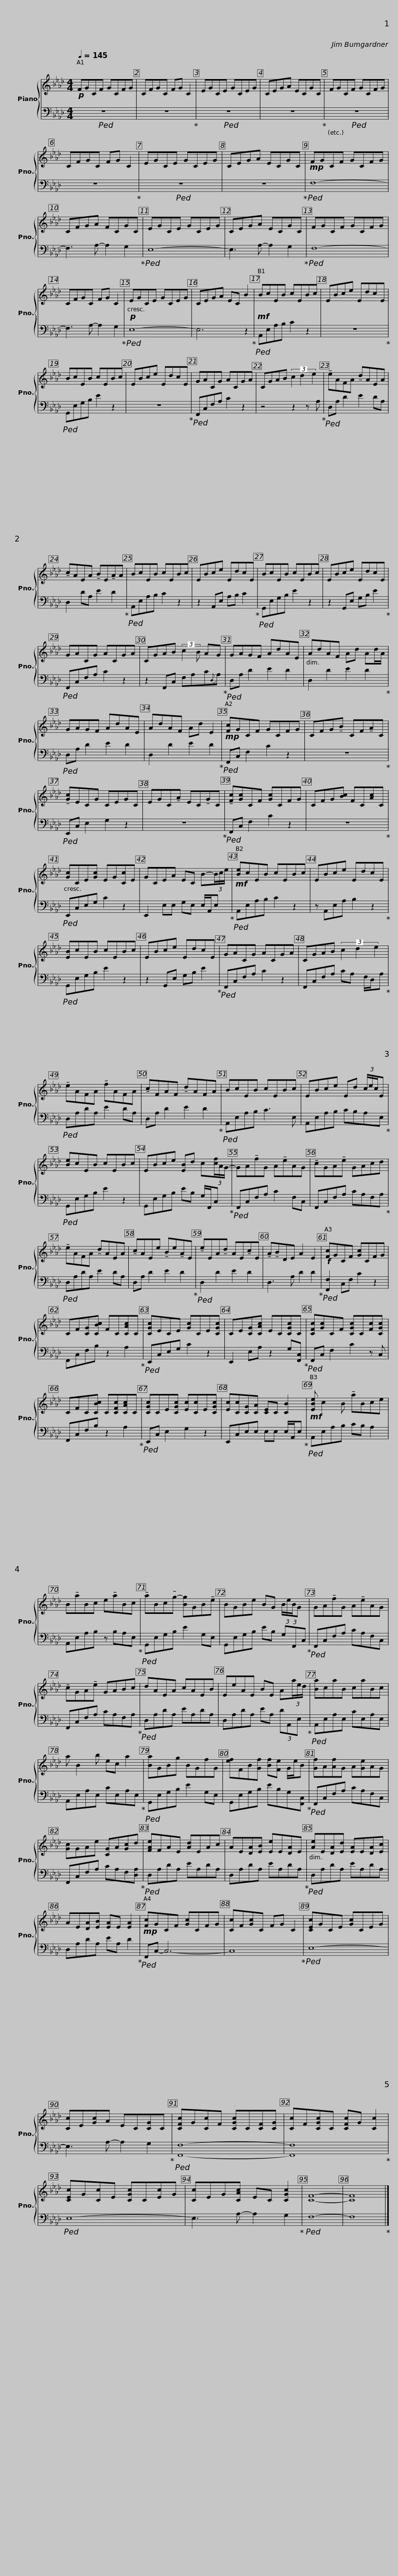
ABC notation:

X:1
%%score { 1 | 2 }
L:1/8
Q:1/4=145
M:4/4
I:linebreak $
K:Ab
V:1 treble
V:2 bass
V:1
!p! FGCF GCFG | CFGC FG C2 | EGCE GCEG | CEGA ECGC | FGCF GCFG |$ %5
 CFGC FG C2 | EGCE GCEG | CEGA ECGC |!mp! FGCF GCFG | CFGA FCGC |$ %10
 EGCE GCEG | CEGA ECGC | FGCF GCFG | CFGC FG C2 |!p! EGCE GCEG |$ %15
 CEGA EC B2 |!mf! BcEB cEBc | EBce EdcE | BcEB cEBc | EBce EdcE |$ %20
 GACG ACGA | CGAB (3c2 d2 e2 | !tenuto!eAFA !tenuto!dAEA | !tenuto!cAEA !tenuto!BE!tenuto!AA | BcEB cEBc |$ %25
 EBce EdcE | BcEB cEBc | EBce EdcE | GACG ACGA | CGAB (3:2:2c2 B AG |$ %30
 GAGF AdAE | AdAF Ad Ad/A/ | GAGF AdAE | AdAF Ad E2 |!mp! [Fc]GCF GCFG |$ %35
 CFG!tenuto!B CF!tenuto!AC | !tenuto![Gc]ECG CEGC | EGC!tenuto!A EC!tenuto!GC | !tenuto![Fc][Gc]CF [Gc]CFG | CFG[Bc] FC[Ac]C |$ %40
 [Gc]CE[Gc] EG[Cc]E | GCEA EC B-(3B/c/e/ |!mf! [Be]cEB cEBc | EBce EdcE | [EB]cEB cEBc |$ %45
 EBce EdcE | GACG ACGA | CGAB (3c2 d2 e2 | !tenuto!eAFA !tenuto!fAFA | !tenuto!cFAF !tenuto!dAFA |$ %50
 BcEB cEBc | EBce Ed (3c/e/c/E | [Be]cEB cEBc | EBce [EB]d c(3[cf]/A/G/- | GA!tenuto!fG A!tenuto!eAG |$ %55
 !tenuto!cGA!tenuto!e GAcd | !tenuto!eAFA !tenuto!dAEA | !tenuto!cAEe !tenuto!Be!tenuto!AE | !tenuto!eEA!tenuto!d AE!tenuto!cE | !tenuto!A!tenuto!BDE A2 E2 |$ %60
!f! [Fc]GCF [Gc]CFG | CF[CG][CBc] FC[CAc]C | [CGc]ECE [Gc]CE[CGc] | CE[CG][CAc] EC[CGc]C | [CFc][Gc]CF [CGc]C[Fc][CGc] |$ %65
 CFC[CBc] C[CFc][CAc]C | [CGc]CE[CGc] [Ec][Cc]E[CGc] | [Ec][Cc][CG][CA] [CE]C [CB]2 |!mf! [EBe] c2 B !tenuto!aBce |$ B!tenuto!aBc e!tenuto!aBc | %70
 !tenuto!aBc!tenuto!g- [Bg]GB!tenuto!e | BGBe BG (3B/e/B/G | GA!tenuto!fG A!tenuto!eAG | !tenuto!cGA!tenuto!e GABc |$ dAEA cAEB | %75
 EeAE BE A(3a/e/d/ | [Ba]caB caBc | a B2 b ec a2 | [Ba]GBg BGfG |$ [ef]FB[Gf] [Bf][Fe] G/e/B | %80
 [Gf]A[Af]G A[Ge]AG | [Gc]GAe [CG]A[Gc]d | [FAe]FAE [Ad]EAc | AE[DA][EB] [Ee]E[DA]E |$ [Ae]E[DA][Ed] [EA]E[DA][Ec] | %85
 AE[DA][EB] [EA]E [EA]2 |!mp! [Fc]GCF [Gc]CFG | [Cc]F[Gc]C FG C2 | [CEc]GCE [Gc]CEG |$ [Cc]E[Gc]A EC[CG]C | %90
 [CFc]G[Cc]F [CGc]C[CF][CG] | [Cc]F[CGc]C [CFc]G [Cc]2 | [CEc]G[Cc]E [CGc]C[Ec]G | [Cc]EG[CAc] EC [CGc]2 | [CF]8- |$ %95
 [CF]8 |] %96
V:2
!ped! z8 | z8!ped-up! |!ped! z8 | z8!ped-up! |!ped! z8 |$ %5
 z8!ped-up! |!ped! z8 | z8!ped-up! |!ped! F,8- | F,3 A,- A,2 G,2!ped-up! |$ %10
!ped! E,8- | E,3 A,- A,2 G,2!ped-up! |!ped! F,8- | F,3 A,- A,2 G,2!ped-up! |!ped! E,8- |$ %15
 E,6 z2!ped-up! |!ped! A,,E,A,B, C2 z2 | z8!ped-up! |!ped! G,,E,G,B, E2 z2 | z8!ped-up! |$ %20
!ped! F,,C,F,A, C2 z2 | z4 z2 z A,!ped-up! |!ped! D,A, D2 E2 DA, | D,2 DA, E2 D2!ped-up! |!ped! A,,E,A,B, C2 z2 |$ %25
 z2 A,,E, A,B, C2!ped-up! |!ped! G,,E,G,B, E2 z2 | z2 G,,E, G,B, E2!ped-up! |!ped! F,,C,F,A, C2 z2 | z2 F,,C, F,A,C{D,}A,!ped-up! |$ %30
!ped! D,A, D2 E2 D2 | D,2 D2 E2 D2!ped-up! |!ped! D,A, D2 E2 D2 | D,2 D2 E2 D2!ped-up! |!ped! F,,C, F,2 C2 z2 |$ %35
 z8!ped-up! |!ped! E,,C, E,2 G,2 z2 | z8!ped-up! |!ped! F,,C, F,2 C2 z2 | z8!ped-up! |$ %40
!ped! E,,C,E,G, C2 z2 | E,,2 E,E, G,E, E,/A,,/E,!ped-up! |!ped! A,,E,A,B, C2 z2 | z A,,E,A, B,2 z2!ped-up! |!ped! G,,E,G,B, E2 z2 |$ %45
 z2 G,,E, G,B, E2!ped-up! |!ped! F,,C,F,A, C2 z2 | F,,C,F,A, CA, F,/D,/A,!ped-up! |!ped! D,A,DA, E2 DA, | D,A, D2 E2 D2!ped-up! |$ %50
!ped! A,,E,A,B, C3 E, | A,,E,A,B, CB,A,E,!ped-up! |!ped! G,,E,G,B, E2 z2 | G,,E,G,B, EB, G,/F,,/C,!ped-up! |!ped! F,,C,F,A, C2 F,C, |$ %55
 F,,C,F,A, CA,F,A,!ped-up! |!ped! D,A,DA, E2 DA, | D,A, D2 E2 D2!ped-up! |!ped! D,2 D2 E2 D2 | D,3 A, D2 D2!ped-up! |$ %60
!ped! [F,,F,]2 C,F, C2 z2 | F,,C,F,B, z2 A,2!ped-up! |!ped! E,,C,E,G, C2 z2 | E,,2 E,A, z2 G,[F,,C,]!ped-up! |!ped! F,,C, F,2 C2 z C, |$ %65
 F,,C,F,B, z2 A,2!ped-up! |!ped! E,,C, E,2 G,2 z2 | E,,C,E,E, E,E, E,/A,,/E,!ped-up! |!ped! A,,E,A,B, CB, A,2 |$ A,,E,A,B, z B,A,E,!ped-up! | %70
!ped! G,,E,G,B, E2 G,E, | G,,E,G,B, EB, (3G,F,,C,!ped-up! |!ped! F,,C,F,A, CA,F,C, | F,,C,F,A, CA,F,A,!ped-up! |$!ped! D,A,DA, EA,DA, | %75
 D,A,DA, EA, (3DA,,E,!ped-up! |!ped! A,,E,A,E, CE,A,E, | A,,E,A,E, CE,A,E,!ped-up! |!ped! G,,E,G,B, E2 G,E, |$ G,,E,G,B, EB,G,[F,,C,]!ped-up! | %80
!ped! F,,C,F,A, CA,F,C, | F,,C,F,A, CA,F,[D,A,]!ped-up! |!ped! D,A,DA, EA,DA, | D,A,DA, EA,DA,!ped-up! |$!ped! D,A,DA, EA,DA, | %85
 D,A,DA, EA, D2!ped-up! |!ped! F,,C,- C,6- | C,8!ped-up! |!ped! E,8- |$ E,3 A,- A,2 G,2!ped-up! | %90
!ped! [F,,F,]8- | [F,,F,]8!ped-up! |!ped! E,8- | E,3 A,- A,2 G,2!ped-up! |!ped! F,8- |$ %95
 F,8!ped-up! |] %96
